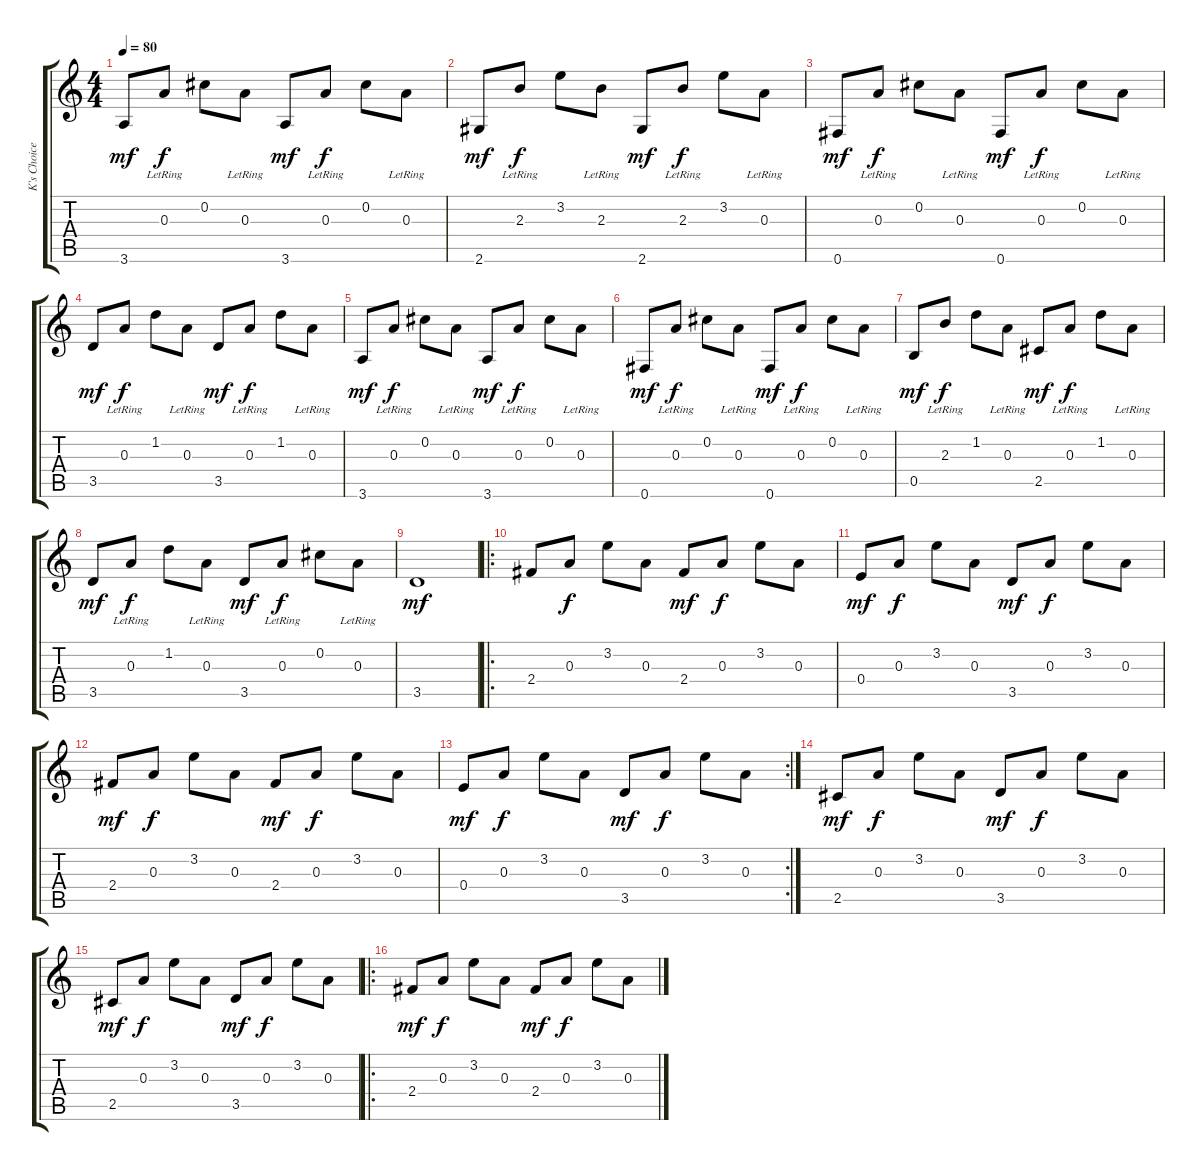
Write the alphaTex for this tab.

\track ("K's Choice" "K's Choice") {instrument electricguitarjazz}
\staff {score tabs}
\tuning (Gb4 Db4 A3 E3 B2 Gb2) {hide}
\ts (4 4)
\tempo 80
\clef g2
\ks c
3.6.8{dy mf} 0.3{lr}.8{dy f} 0.2.8 0.3{lr}.8 3.6.8{dy mf} 0.3{lr}.8{dy f} 0.2.8 0.3{lr}.8 |
2.6.8{dy mf} 2.3{lr}.8{dy f} 3.2.8 2.3{lr}.8 2.6.8{dy mf} 2.3{lr}.8{dy f} 3.2.8 0.3{lr}.8 |
0.6.8{dy mf} 0.3{lr}.8{dy f} 0.2.8 0.3{lr}.8 0.6.8{dy mf} 0.3{lr}.8{dy f} 0.2.8 0.3{lr}.8 |
3.5.8{dy mf} 0.3{lr}.8{dy f} 1.2.8 0.3{lr}.8 3.5.8{dy mf} 0.3{lr}.8{dy f} 1.2.8 0.3{lr}.8 |
3.6.8{dy mf} 0.3{lr}.8{dy f} 0.2.8 0.3{lr}.8 3.6.8{dy mf} 0.3{lr}.8{dy f} 0.2.8 0.3{lr}.8 |
0.6.8{dy mf} 0.3{lr}.8{dy f} 0.2.8 0.3{lr}.8 0.6.8{dy mf} 0.3{lr}.8{dy f} 0.2.8 0.3{lr}.8 |
0.5.8{dy mf} 2.3{lr}.8{dy f} 1.2.8 0.3{lr}.8 2.5.8{dy mf} 0.3{lr}.8{dy f} 1.2.8 0.3{lr}.8 |
3.5.8{dy mf} 0.3{lr}.8{dy f} 1.2.8 0.3{lr}.8 3.5.8{dy mf} 0.3{lr}.8{dy f} 0.2.8 0.3{lr}.8 |
3.5.1{dy mf} |
\ro
2.4.8 0.3.8{dy f} 3.2.8 0.3.8 2.4.8{dy mf} 0.3.8{dy f} 3.2.8 0.3.8 |
0.4.8{dy mf} 0.3.8{dy f} 3.2.8 0.3.8 3.5.8{dy mf} 0.3.8{dy f} 3.2.8 0.3.8 |
2.4.8{dy mf} 0.3.8{dy f} 3.2.8 0.3.8 2.4.8{dy mf} 0.3.8{dy f} 3.2.8 0.3.8 |
\rc 2
0.4.8{dy mf} 0.3.8{dy f} 3.2.8 0.3.8 3.5.8{dy mf} 0.3.8{dy f} 3.2.8 0.3.8 |
2.5.8{dy mf} 0.3.8{dy f} 3.2.8 0.3.8 3.5.8{dy mf} 0.3.8{dy f} 3.2.8 0.3.8 |
2.5.8{dy mf} 0.3.8{dy f} 3.2.8 0.3.8 3.5.8{dy mf} 0.3.8{dy f} 3.2.8 0.3.8 |
\ro
2.4.8{dy mf} 0.3.8{dy f} 3.2.8 0.3.8 2.4.8{dy mf} 0.3.8{dy f} 3.2.8 0.3.8
